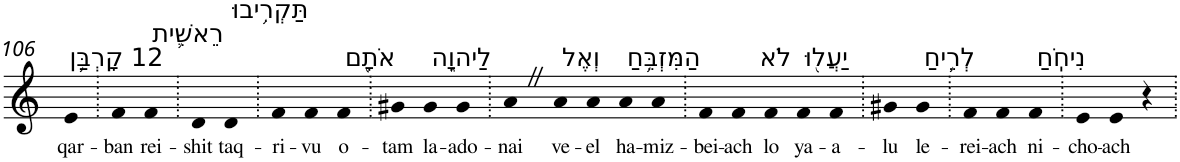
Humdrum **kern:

**kern	**text
*part1	*part1
*staff1	*staff1
*I"Piano	*
*I'Pno	*
!!LO:PB:g=z
*clefG2	*
*k[]	*
=106	=106
!LO:TX:a:t=12 קָרְבַּ֥ן	!
!	!LO:LY:b
4e	qar-
=107.	=107.
!	!LO:LY:b
4f	-ban
!LO:TX:a:t=רֵאשִׁ֛ית	!
!	!LO:LY:b
4f	rei-
=108.	=108.
!	!LO:LY:b
4d	-shit
!LO:TX:a:t=תַּקְרִ֥יבוּ	!
!	!LO:LY:b
4d	taq-
=109.	=109.
!	!LO:LY:b
4f	-ri-
!	!LO:LY:b
4f	-vu
!LO:TX:a:t=אֹתָ֖ם	!
!	!LO:LY:b
4f	o-
=110.	=110.
!	!LO:LY:b
4g#X	-tam
!LO:TX:a:t=לַיהוָ֑ה	!
!	!LO:LY:b
4g#	la-
!	!LO:LY:b
4g#	-ado-
=111.	=111.
!	!LO:LY:b
4aZ	-nai
!LO:TX:a:t=וְאֶל	!
!	!LO:LY:b
4a	ve-
!	!LO:LY:b
4a	-el
!LO:TX:a:t=הַמִּזְבֵּ֥חַ	!
!	!LO:LY:b
4a	ha-
!	!LO:LY:b
4a	-miz-
=112.	=112.
!	!LO:LY:b
4f	-bei-
!	!LO:LY:b
4f	-ach
!LO:TX:a:t=לֹא	!
!	!LO:LY:b
4f	lo
!LO:TX:a:t=יַעֲל֖וּ	!
!	!LO:LY:b
4f	ya-
!	!LO:LY:b
4f	-a-
=113.	=113.
!	!LO:LY:b
4g#X	-lu
!LO:TX:a:t=לְרֵ֥יחַ	!
!	!LO:LY:b
4g#	le-
=114.	=114.
!	!LO:LY:b
4f	-rei-
!	!LO:LY:b
4f	-ach
!LO:TX:a:t=נִיחֹֽחַ	!
!	!LO:LY:b
4f	ni-
=115.	=115.
!	!LO:LY:b
4e	-cho-
!	!LO:LY:b
4e	-ach
4r	.
=.	=.
*-	*-
